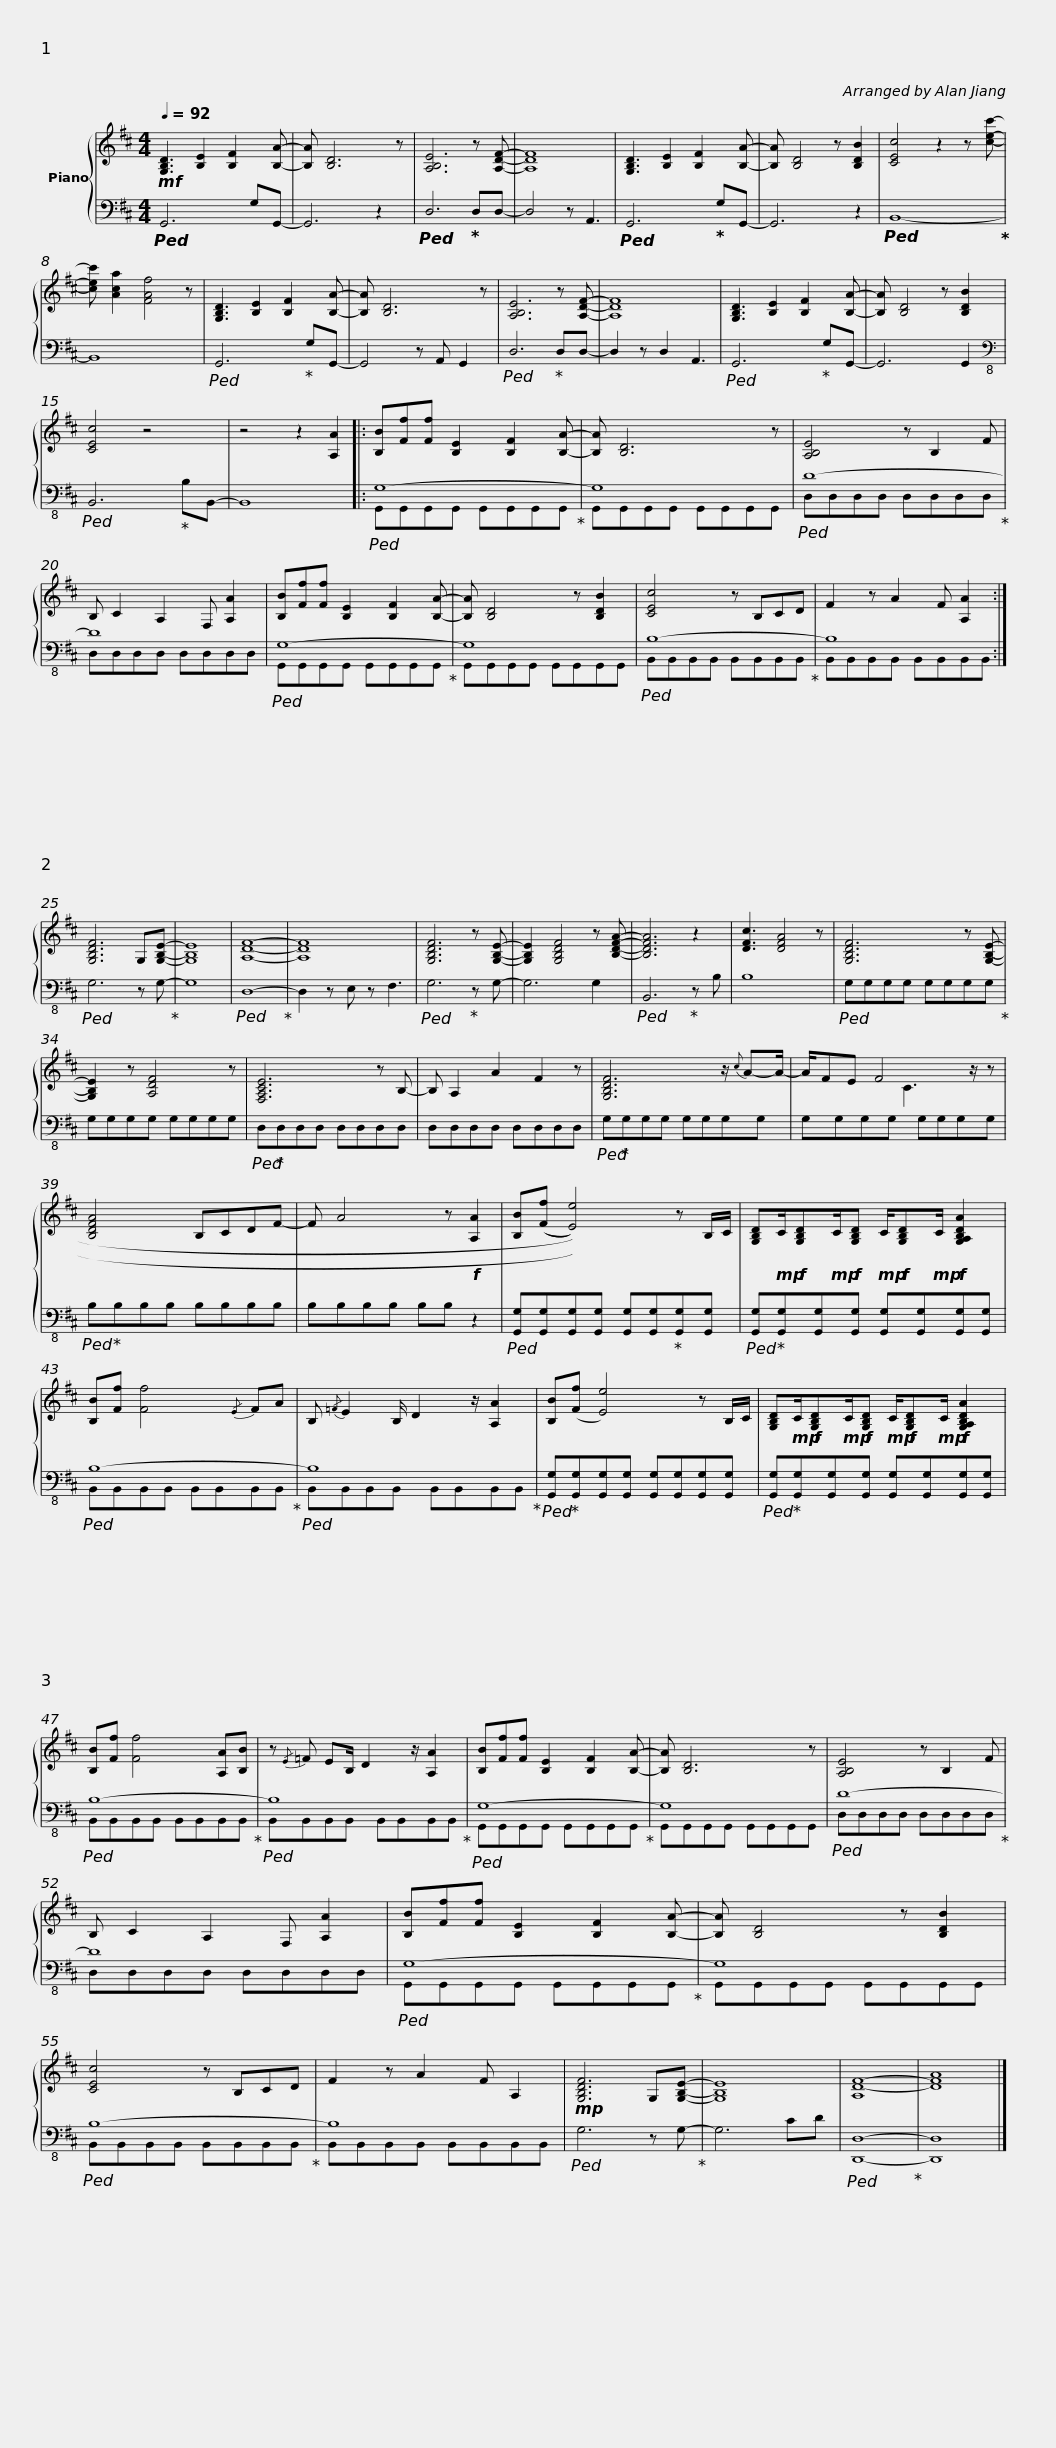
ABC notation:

X:1
%%score { ( 1 4 ) | ( 2 3 ) }
L:1/8
Q:1/4=92
M:4/4
I:linebreak $
K:D
V:1 treble
V:4 treble
V:2 bass
V:3 bass
V:1
!mf! [G,B,D]3 [B,E]2 [B,F]2 [B,A]- | [B,A] [B,D]6 z | [A,B,E]6 z [A,DF]- | [A,DF]8 | [G,B,D]3 [B,E]2 [B,F]2 [B,A]- | %5
 [B,A] [B,D]4 z [B,DB]2 | [CEc]4 z2 z [cec']- | [cec'] [Aca]2 [FAf]4 z |$ [G,B,D]3 [B,E]2 [B,F]2 [B,A]- | [B,A] [B,D]6 z | %10
 [A,B,E]6 z [A,DF]- | [A,DF]8 | [G,B,D]3 [B,E]2 [B,F]2 [B,A]- | [B,A] [B,D]4 z [B,DB]2 | [CEc]4 z4 | %15
 z4 z2 [A,A]2 |:$ [B,B][Ff][Ff] [B,E]2 [B,F]2 [B,A]- | [B,A] [B,D]6 z | [A,B,E]4 z B,2 F | B, C2 A,2 F, [A,A]2 |$ %20
 [B,B][Ff][Ff] [B,E]2 [B,F]2 [B,A]- | [B,A] [B,D]4 z [B,DB]2 | [CEc]4 z B,CD | F2 z A2 F [A,A]2 :|$ [G,B,DF]6 G,[G,B,E]- | %25
 [G,B,E]8 | [A,DF]8- | [A,DF]8 | [G,B,DF]6 z [G,B,E]- | [G,B,E]2 [G,B,DF]4 z [B,DFA]- | %30
 [B,DFA]6 z2 | [DFc]3 [DFA]4 z |$ [G,B,DF]6 z [G,B,E]- | [G,B,E]2 z [A,DF]4 z | [F,A,CE]6 z B,- | %35
 B, A,2 A2 F2 z |$ [G,B,DF]6 z/{c} A-A/- | A/FE F4 z/ z | [B,DFA]4 B,CDF- | F A4 z!f! [A,A]2 |$ %40
 [B,B](((([Ff] [Ee]4)))) z B,/C/ | [G,B,D]!mp!C/!f![G,B,D]!mp!C/!f![G,B,D]!mp! C/!f![G,B,D]!mp!C/!f! [G,A,B,DA]2 | [B,B][Ff] [Ff]4{/E} FA | B,{/=F} E2 B,/ D2 z/ [A,A]2 |$ [B,B]([Ff] [Ee]4) z B,/C/ | %45
 [G,B,D]!mp!C/!f![G,B,D]!mp!C/!f![G,B,D]!mp! C/!f![G,B,D]!mp!C/!f! [G,A,B,DA]2 | [B,B][Ff] [Ff]4 [A,A][B,B] | z{/E} =F EB,/ D2 z/ [A,A]2 |$ [B,B][Ff][Ff] [B,E]2 [B,F]2 [B,A]- | [B,A] [B,D]6 z | %50
 [A,B,E]4 z B,2 F | B, C2 A,2 F, [A,A]2 |$ [B,B][Ff][Ff] [B,E]2 [B,F]2 [B,A]- | [B,A] [B,D]4 z [B,DB]2 | [CEc]4 z B,CD | %55
 F2 z A2 F A,2 |$!mp! [G,B,DF]6 G,[G,B,E]- | [G,B,E]8 | [A,D-F-]8 | [DFA]8 |] %60
V:2
!ped! G,,6 G,G,,- | G,,6 z2 |!ped! D,6!ped-up! D,D,- | D,4 z A,,3 |!ped! G,,6!ped-up! G,G,,- | %5
 G,,6 z2 |!ped! B,,8-!ped-up! | B,,8 |$!ped! G,,6!ped-up! G,G,,- | G,,4 z A,, G,,2 | %10
!ped! D,6!ped-up! D,D,- | D,2 z D,2 A,,3 |!ped! G,,6!ped-up! G,G,,- | G,,6 G,,2 |[K:bass-8]!ped! B,,6!ped-up! B,B,,- | %15
 B,,8 |:$!ped! G,8-!ped-up! | G,8 |!ped! D8-!ped-up! | D8 |$ %20
!ped! G,8-!ped-up! | G,8 |!ped! B,8-!ped-up! | B,8 :|$!ped! G,6 z G,-!ped-up! | %25
 G,8 |!ped! D,8-!ped-up! | D,2 z E, z F,3 |!ped! G,6!ped-up! z G,- | G,6 G,2 | %30
!ped! B,,6!ped-up! z B, | B,8 |$!ped! G,G,G,G, G,G,G,G,!ped-up! | G,G,G,G, G,G,G,G, |!ped! D,!ped-up!D,D,D, D,D,D,D, | %35
 D,D,D,D, D,D,D,D, |$!ped! G,!ped-up!G,G,G, G,G,G,G, | G,G,G,G, G,G,G,G, |!ped! B,!ped-up!B,B,B, B,B,B,B, | B,B,B,B, B,B, z2 |$ %40
!ped! [G,,G,][G,,G,][G,,G,][G,,G,] [G,,G,][G,,G,]!ped-up![G,,G,][G,,G,] |!ped! [G,,G,]!ped-up![G,,G,][G,,G,][G,,G,] [G,,G,][G,,G,][G,,G,][G,,G,] |!ped! B,8-!ped-up! |!ped! B,8!ped-up! |$!ped! [G,,G,]!ped-up![G,,G,][G,,G,][G,,G,] [G,,G,][G,,G,][G,,G,][G,,G,] | %45
!ped! [G,,G,]!ped-up![G,,G,][G,,G,][G,,G,] [G,,G,][G,,G,][G,,G,][G,,G,] |!ped! B,8-!ped-up! |!ped! B,8!ped-up! |$!ped! G,8-!ped-up! | G,8 | %50
!ped! D8-!ped-up! | D8 |$!ped! G,8-!ped-up! | G,8 |!ped! B,8-!ped-up! | %55
 B,8 |$!ped! G,6 z G,-!ped-up! | G,6 CD |!ped! [D,,D,]8-!ped-up! | [D,,D,]8 |] %60
V:3
 x8 | x8 | x8 | x8 | x8 | %5
 x8 | x8 | x8 |$ x8 | x8 | %10
 x8 | x8 | x8 | x8 |[K:bass-8] x8 | %15
 x8 |:$ G,,G,,G,,G,, G,,G,,G,,G,, | G,,G,,G,,G,, G,,G,,G,,G,, | D,D,D,D, D,D,D,D, | D,D,D,D, D,D,D,D, |$ %20
 G,,G,,G,,G,, G,,G,,G,,G,, | G,,G,,G,,G,, G,,G,,G,,G,, | B,,B,,B,,B,, B,,B,,B,,B,, | B,,B,,B,,B,, B,,B,,B,,B,, :|$ x8 | %25
 x8 | x8 | x8 | x8 | x8 | %30
 x8 | x8 |$ x8 | x8 | x8 | %35
 x8 |$ x8 | x8 | x8 | x8 |$ %40
 x8 | x8 | B,,B,,B,,B,, B,,B,,B,,B,, | B,,B,,B,,B,, B,,B,,B,,B,, |$ x8 | %45
 x8 | B,,B,,B,,B,, B,,B,,B,,B,, | B,,B,,B,,B,, B,,B,,B,,B,, |$ G,,G,,G,,G,, G,,G,,G,,G,, | G,,G,,G,,G,, G,,G,,G,,G,, | %50
 D,D,D,D, D,D,D,D, | D,D,D,D, D,D,D,D, |$ G,,G,,G,,G,, G,,G,,G,,G,, | G,,G,,G,,G,, G,,G,,G,,G,, | B,,B,,B,,B,, B,,B,,B,,B,, | %55
 B,,B,,B,,B,, B,,B,,B,,B,, |$ x8 | x8 | x8 | x8 |] %60
V:4
 x8 | x8 | x8 | x8 | x8 | %5
 x8 | x8 | x8 |$ x8 | x8 | %10
 x8 | x8 | x8 | x8 | x8 | %15
 x8 |:$ x8 | x8 | x8 | x8 |$ %20
 x8 | x8 | x8 | x8 :|$ x8 | %25
 x8 | x8 | x8 | x8 | x8 | %30
 x8 | x8 |$ x8 | x8 | x8 | %35
 x8 |$ x8 | x7/2 C3 x3/2 | x8 | x8 |$ %40
 x8 | x8 | x8 | x8 |$ x8 | %45
 x8 | x8 | x8 |$ x8 | x8 | %50
 x8 | x8 |$ x8 | x8 | x8 | %55
 x8 |$ x8 | x8 | x8 | x8 |] %60
